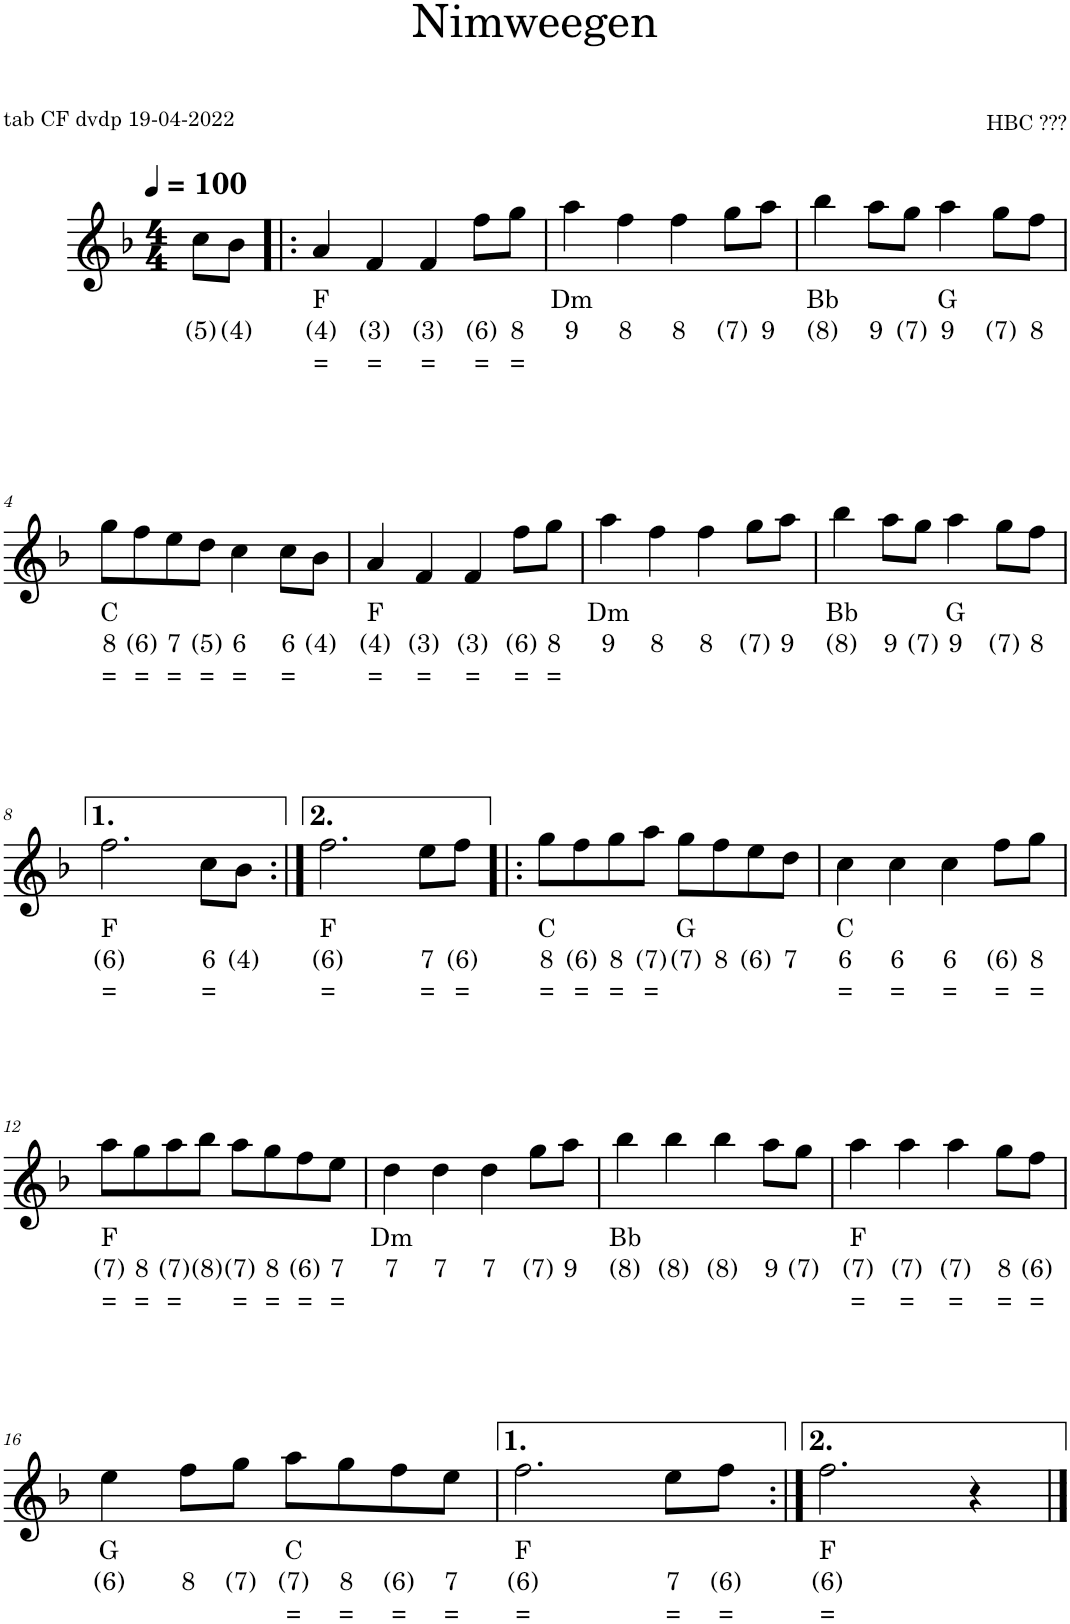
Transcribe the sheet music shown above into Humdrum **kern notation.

**kern	**text	**text	**text
*part1	*part1	*part1	*part1
*staff1	*staff1	*staff1	*staff1
*I"Piano	*	*	*
*I'Pno.	*	*	*
*clefG2	*	*	*
*k[b-]	*	*	*
*M4/4	*	*	*
*MM100	*	*	*
=	=	=	=
!	!	!LO:LY:b	!
8cc\L	.	(5)	.
!	!	!LO:LY:b	!
8b-\J	.	(4)	.
=1!|:	=1!|:	=1!|:	=1!|:
!	!LO:LY:b	!LO:LY:b	!LO:LY:b
4a/	F	(4)	=
!	!	!LO:LY:b	!LO:LY:b
4f/	.	(3)	=
!	!	!LO:LY:b	!LO:LY:b
4f/	.	(3)	=
!	!	!LO:LY:b	!LO:LY:b
8ff\L	.	(6)	=
!	!	!LO:LY:b	!LO:LY:b
8gg\J	.	8	=
=2	=2	=2	=2
!	!LO:LY:b	!LO:LY:b	!
4aa\	Dm	9	.
!	!	!LO:LY:b	!
4ff\	.	8	.
!	!	!LO:LY:b	!
4ff\	.	8	.
!	!	!LO:LY:b	!
8gg\L	.	(7)	.
!	!	!LO:LY:b	!
8aa\J	.	9	.
=3	=3	=3	=3
!	!LO:LY:b	!LO:LY:b	!
4bb-\	Bb	(8)	.
!	!	!LO:LY:b	!
8aa\L	.	9	.
!	!	!LO:LY:b	!
8gg\J	.	(7)	.
!	!LO:LY:b	!LO:LY:b	!
4aa\	G	9	.
!	!	!LO:LY:b	!
8gg\L	.	(7)	.
!	!	!LO:LY:b	!
8ff\J	.	8	.
!!LO:LB:g=z
=4	=4	=4	=4
!	!LO:LY:b	!LO:LY:b	!LO:LY:b
8gg\L	C	8	=
!	!	!LO:LY:b	!LO:LY:b
8ff\	.	(6)	=
!	!	!LO:LY:b	!LO:LY:b
8ee\	.	7	=
!	!	!LO:LY:b	!LO:LY:b
8dd\J	.	(5)	=
!	!	!LO:LY:b	!LO:LY:b
4cc\	.	6	=
!	!	!LO:LY:b	!LO:LY:b
8cc\L	.	6	=
!	!	!LO:LY:b	!
8b-\J	.	(4)	.
=5	=5	=5	=5
!	!LO:LY:b	!LO:LY:b	!LO:LY:b
4a/	F	(4)	=
!	!	!LO:LY:b	!LO:LY:b
4f/	.	(3)	=
!	!	!LO:LY:b	!LO:LY:b
4f/	.	(3)	=
!	!	!LO:LY:b	!LO:LY:b
8ff\L	.	(6)	=
!	!	!LO:LY:b	!LO:LY:b
8gg\J	.	8	=
=6	=6	=6	=6
!	!LO:LY:b	!LO:LY:b	!
4aa\	Dm	9	.
!	!	!LO:LY:b	!
4ff\	.	8	.
!	!	!LO:LY:b	!
4ff\	.	8	.
!	!	!LO:LY:b	!
8gg\L	.	(7)	.
!	!	!LO:LY:b	!
8aa\J	.	9	.
=7	=7	=7	=7
!	!LO:LY:b	!LO:LY:b	!
4bb-\	Bb	(8)	.
!	!	!LO:LY:b	!
8aa\L	.	9	.
!	!	!LO:LY:b	!
8gg\J	.	(7)	.
!	!LO:LY:b	!LO:LY:b	!
4aa\	G	9	.
!	!	!LO:LY:b	!
8gg\L	.	(7)	.
!	!	!LO:LY:b	!
8ff\J	.	8	.
!!LO:LB:g=z
=8	=8	=8	=8
!	!LO:LY:b	!LO:LY:b	!LO:LY:b
2.ff\	F	(6)	=
!	!	!LO:LY:b	!LO:LY:b
8cc\L	.	6	=
!	!	!LO:LY:b	!
8b-\J	.	(4)	.
=9:|!	=9:|!	=9:|!	=9:|!
!	!LO:LY:b	!LO:LY:b	!LO:LY:b
2.ff\	F	(6)	=
!	!	!LO:LY:b	!LO:LY:b
8ee\L	.	7	=
!	!	!LO:LY:b	!LO:LY:b
8ff\J	.	(6)	=
=10!|:	=10!|:	=10!|:	=10!|:
!	!LO:LY:b	!LO:LY:b	!LO:LY:b
8gg\L	C	8	=
!	!	!LO:LY:b	!LO:LY:b
8ff\	.	(6)	=
!	!	!LO:LY:b	!LO:LY:b
8gg\	.	8	=
!	!	!LO:LY:b	!LO:LY:b
8aa\J	.	(7)	=
!	!LO:LY:b	!LO:LY:b	!
8gg\L	G	(7)	.
!	!	!LO:LY:b	!
8ff\	.	8	.
!	!	!LO:LY:b	!
8ee\	.	(6)	.
!	!	!LO:LY:b	!
8dd\J	.	7	.
=11	=11	=11	=11
!	!LO:LY:b	!LO:LY:b	!LO:LY:b
4cc\	C	6	=
!	!	!LO:LY:b	!LO:LY:b
4cc\	.	6	=
!	!	!LO:LY:b	!LO:LY:b
4cc\	.	6	=
!	!	!LO:LY:b	!LO:LY:b
8ff\L	.	(6)	=
!	!	!LO:LY:b	!LO:LY:b
8gg\J	.	8	=
!!LO:LB:g=z
=12	=12	=12	=12
!	!LO:LY:b	!LO:LY:b	!LO:LY:b
8aa\L	F	(7)	=
!	!	!LO:LY:b	!LO:LY:b
8gg\	.	8	=
!	!	!LO:LY:b	!LO:LY:b
8aa\	.	(7)	=
!	!	!LO:LY:b	!
8bb-\J	.	(8)	.
!	!	!LO:LY:b	!LO:LY:b
8aa\L	.	(7)	=
!	!	!LO:LY:b	!LO:LY:b
8gg\	.	8	=
!	!	!LO:LY:b	!LO:LY:b
8ff\	.	(6)	=
!	!	!LO:LY:b	!LO:LY:b
8ee\J	.	7	=
=13	=13	=13	=13
!	!LO:LY:b	!LO:LY:b	!
4dd\	Dm	7	.
!	!	!LO:LY:b	!
4dd\	.	7	.
!	!	!LO:LY:b	!
4dd\	.	7	.
!	!	!LO:LY:b	!
8gg\L	.	(7)	.
!	!	!LO:LY:b	!
8aa\J	.	9	.
=14	=14	=14	=14
!	!LO:LY:b	!LO:LY:b	!
4bb-\	Bb	(8)	.
!	!	!LO:LY:b	!
4bb-\	.	(8)	.
!	!	!LO:LY:b	!
4bb-\	.	(8)	.
!	!	!LO:LY:b	!
8aa\L	.	9	.
!	!	!LO:LY:b	!
8gg\J	.	(7)	.
=15	=15	=15	=15
!	!LO:LY:b	!LO:LY:b	!LO:LY:b
4aa\	F	(7)	=
!	!	!LO:LY:b	!LO:LY:b
4aa\	.	(7)	=
!	!	!LO:LY:b	!LO:LY:b
4aa\	.	(7)	=
!	!	!LO:LY:b	!LO:LY:b
8gg\L	.	8	=
!	!	!LO:LY:b	!LO:LY:b
8ff\J	.	(6)	=
!!LO:LB:g=z
=16	=16	=16	=16
!	!LO:LY:b	!LO:LY:b	!
4ee\	G	(6)	.
!	!	!LO:LY:b	!
8ff\L	.	8	.
!	!	!LO:LY:b	!
8gg\J	.	(7)	.
!	!LO:LY:b	!LO:LY:b	!LO:LY:b
8aa\L	C	(7)	=
!	!	!LO:LY:b	!LO:LY:b
8gg\	.	8	=
!	!	!LO:LY:b	!LO:LY:b
8ff\	.	(6)	=
!	!	!LO:LY:b	!LO:LY:b
8ee\J	.	7	=
=17	=17	=17	=17
!	!LO:LY:b	!LO:LY:b	!LO:LY:b
2.ff\	F	(6)	=
!	!	!LO:LY:b	!LO:LY:b
8ee\L	.	7	=
!	!	!LO:LY:b	!LO:LY:b
8ff\J	.	(6)	=
=18:|!	=18:|!	=18:|!	=18:|!
!	!LO:LY:b	!LO:LY:b	!LO:LY:b
2.ff\	F	(6)	=
4r	.	.	.
==	==	==	==
*-	*-	*-	*-
